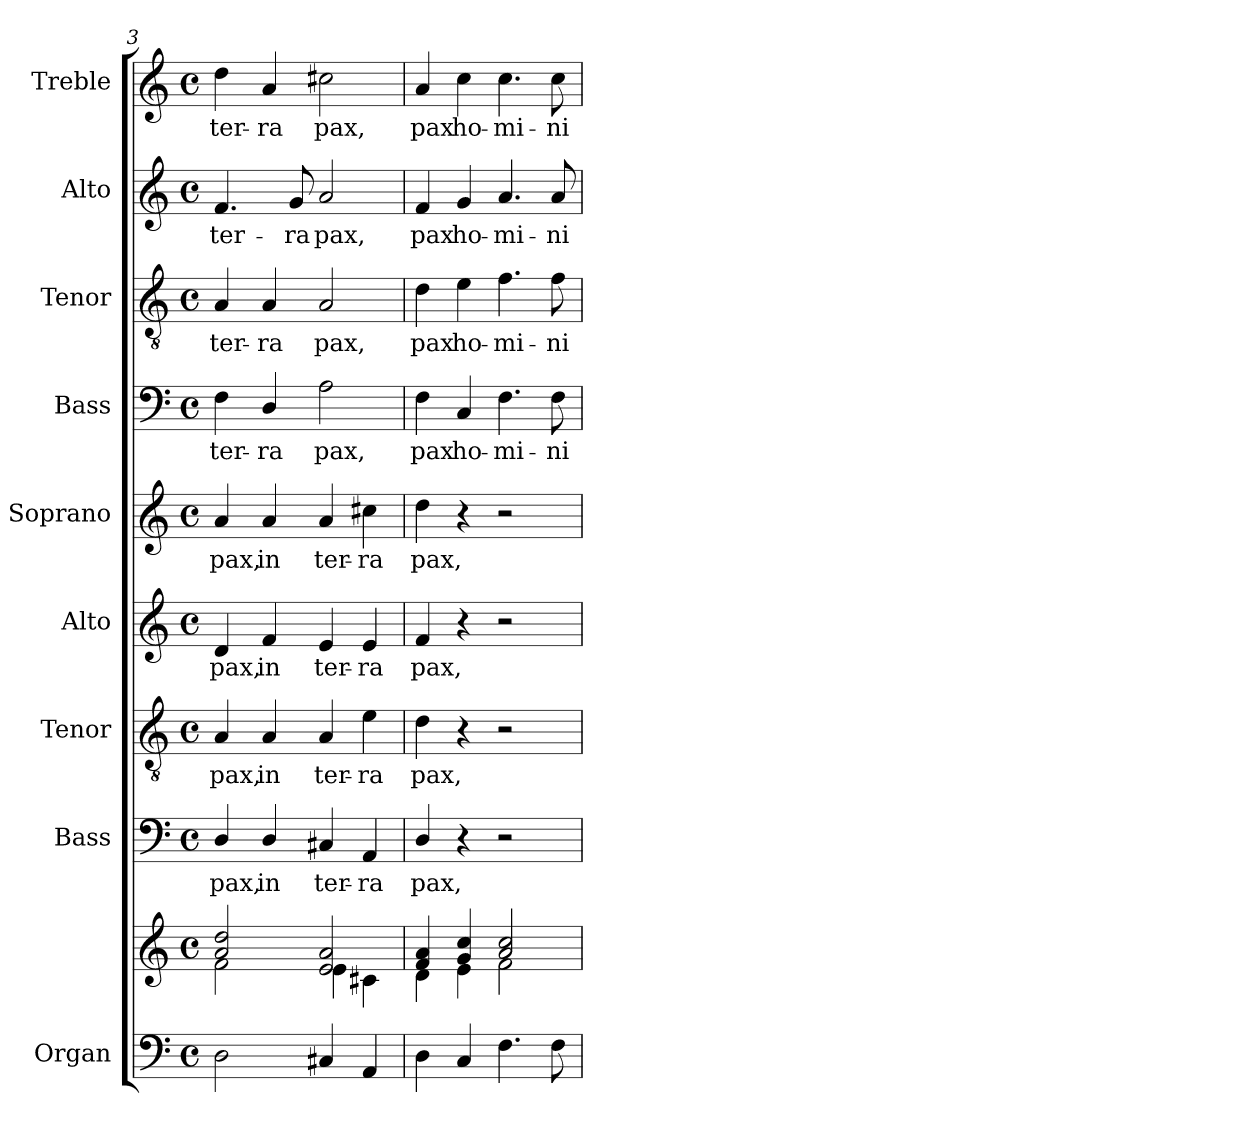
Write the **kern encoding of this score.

**kern	**kern	**kern	**text	**kern	**text	**kern	**text	**kern	**text	**kern	**text	**kern	**text	**kern	**text	**kern	**text
*part9	*part9	*part8	*part8	*part7	*part7	*part6	*part6	*part5	*part5	*part4	*part4	*part3	*part3	*part2	*part2	*part1	*part1
*staff10	*staff9	*staff8	*staff8	*staff7	*staff7	*staff6	*staff6	*staff5	*staff5	*staff4	*staff4	*staff3	*staff3	*staff2	*staff2	*staff1	*staff1
*I"Organ	*	*I"Bass	*	*I"Tenor	*	*I"Alto	*	*I"Soprano	*	*I"Bass	*	*I"Tenor	*	*I"Alto	*	*I"Treble	*
*I'Org.	*	*I'B.	*	*I'T.	*	*I'A.	*	*I'S.	*	*I'B.	*	*I'T.	*	*I'A.	*	*I'Tr.	*
*clefF4	*clefG2	*clefF4	*	*clefGv2	*	*clefG2	*	*clefG2	*	*clefF4	*	*clefGv2	*	*clefG2	*	*clefG2	*
*	*	*	*	*ITrd7c12	*	*	*	*	*	*	*	*ITrd7c12	*	*	*	*	*
*k[]	*k[]	*k[]	*	*k[]	*	*k[]	*	*k[]	*	*k[]	*	*k[]	*	*k[]	*	*k[]	*
*C:	*C:	*C:	*	*C:	*	*C:	*	*C:	*	*C:	*	*C:	*	*C:	*	*C:	*
*M4/4	*M4/4	*M4/4	*	*M4/4	*	*M4/4	*	*M4/4	*	*M4/4	*	*M4/4	*	*M4/4	*	*M4/4	*
*met(c)	*met(c)	*met(c)	*	*met(c)	*	*met(c)	*	*met(c)	*	*met(c)	*	*met(c)	*	*met(c)	*	*met(c)	*
=3	=3	=3	=3	=3	=3	=3	=3	=3	=3	=3	=3	=3	=3	=3	=3	=3	=3
*	*^	*	*	*	*	*	*	*	*	*	*	*	*	*	*	*	*
!	!	!	!	!LO:LY:b:color=#000000	!	!	!	!	!	!	!	!	!	!	!	!	!	!
!	!	!	!	!	!	!LO:LY:b:color=#000000	!	!	!	!	!	!	!	!	!	!	!	!
!	!	!	!	!	!	!	!	!LO:LY:b:color=#000000	!	!	!	!	!	!	!	!	!	!
!	!	!	!	!	!	!	!	!	!	!LO:LY:b:color=#000000	!	!	!	!	!	!	!	!
!	!	!	!	!	!	!	!	!	!	!	!	!LO:LY:b:color=#000000	!	!	!	!	!	!
!	!	!	!	!	!	!	!	!	!	!	!	!	!	!LO:LY:b:color=#000000	!	!	!	!
!	!	!	!	!	!	!	!	!	!	!	!	!	!	!	!	!LO:LY:b:color=#000000	!	!
!	!	!	!	!	!	!	!	!	!	!	!	!	!	!	!	!	!	!LO:LY:b:color=#000000
2Di\	2ai/ 2ddi	2fi\	4Di/	pax,	4AAi/	pax,	4di/	pax,	4ai/	pax,	4Fi\	ter-	4AAi/	ter-	4.fi/	ter-	4ddi\	ter-
!	!	!	!	!LO:LY:b:color=#000000	!	!	!	!	!	!	!	!	!	!	!	!	!	!
!	!	!	!	!	!	!LO:LY:b:color=#000000	!	!	!	!	!	!	!	!	!	!	!	!
!	!	!	!	!	!	!	!	!LO:LY:b:color=#000000	!	!	!	!	!	!	!	!	!	!
!	!	!	!	!	!	!	!	!	!	!LO:LY:b:color=#000000	!	!	!	!	!	!	!	!
!	!	!	!	!	!	!	!	!	!	!	!	!LO:LY:b:color=#000000	!	!	!	!	!	!
!	!	!	!	!	!	!	!	!	!	!	!	!	!	!LO:LY:b:color=#000000	!	!	!	!
!	!	!	!	!	!	!	!	!	!	!	!	!	!	!	!	!	!	!LO:LY:b:color=#000000
.	.	.	4Di/	in	4AAi/	in	4fi/	in	4ai/	in	4Di/	-ra	4AAi/	-ra	.	.	4ai/	-ra
!	!	!	!	!	!	!	!	!	!	!	!	!	!	!	!	!LO:LY:b:color=#000000	!	!
.	.	.	.	.	.	.	.	.	.	.	.	.	.	.	8gi/	-ra	.	.
!	!	!	!	!LO:LY:b:color=#000000	!	!	!	!	!	!	!	!	!	!	!	!	!	!
!	!	!	!	!	!	!LO:LY:b:color=#000000	!	!	!	!	!	!	!	!	!	!	!	!
!	!	!	!	!	!	!	!	!LO:LY:b:color=#000000	!	!	!	!	!	!	!	!	!	!
!	!	!	!	!	!	!	!	!	!	!LO:LY:b:color=#000000	!	!	!	!	!	!	!	!
!	!	!	!	!	!	!	!	!	!	!	!	!LO:LY:b:color=#000000	!	!	!	!	!	!
!	!	!	!	!	!	!	!	!	!	!	!	!	!	!LO:LY:b:color=#000000	!	!	!	!
!	!	!	!	!	!	!	!	!	!	!	!	!	!	!	!	!LO:LY:b:color=#000000	!	!
!	!	!	!	!	!	!	!	!	!	!	!	!	!	!	!	!	!	!LO:LY:b:color=#000000
4C#Xi/	2ei/ 2ai	4ei\	4C#Xi/	ter-	4AAi/	ter-	4ei/	ter-	4ai/	ter-	2Ai\	pax,	2AAi/	pax,	2ai/	pax,	2cc#Xi\	pax,
!	!	!	!	!LO:LY:b:color=#000000	!	!	!	!	!	!	!	!	!	!	!	!	!	!
!	!	!	!	!	!	!LO:LY:b:color=#000000	!	!	!	!	!	!	!	!	!	!	!	!
!	!	!	!	!	!	!	!	!LO:LY:b:color=#000000	!	!	!	!	!	!	!	!	!	!
!	!	!	!	!	!	!	!	!	!	!LO:LY:b:color=#000000	!	!	!	!	!	!	!	!
4AAi/	.	4c#Xi\	4AAi/	-ra	4Ei\	-ra	4ei/	-ra	4cc#Xi\	-ra	.	.	.	.	.	.	.	.
=4	=4	=4	=4	=4	=4	=4	=4	=4	=4	=4	=4	=4	=4	=4	=4	=4	=4	=4
!	!	!	!	!LO:LY:b:color=#000000	!	!	!	!	!	!	!	!	!	!	!	!	!	!
!	!	!	!	!	!	!LO:LY:b:color=#000000	!	!	!	!	!	!	!	!	!	!	!	!
!	!	!	!	!	!	!	!	!LO:LY:b:color=#000000	!	!	!	!	!	!	!	!	!	!
!	!	!	!	!	!	!	!	!	!	!LO:LY:b:color=#000000	!	!	!	!	!	!	!	!
!	!	!	!	!	!	!	!	!	!	!	!	!LO:LY:b:color=#000000	!	!	!	!	!	!
!	!	!	!	!	!	!	!	!	!	!	!	!	!	!LO:LY:b:color=#000000	!	!	!	!
!	!	!	!	!	!	!	!	!	!	!	!	!	!	!	!	!LO:LY:b:color=#000000	!	!
!	!	!	!	!	!	!	!	!	!	!	!	!	!	!	!	!	!	!LO:LY:b:color=#000000
4Di\	4fi/ 4ai	4di\	4Di/	pax,	4Di\	pax,	4fi/	pax,	4ddi\	pax,	4Fi\	pax	4Di\	pax	4fi/	pax	4ai/	pax
!	!	!	!	!	!	!	!	!	!	!	!	!LO:LY:b:color=#000000	!	!	!	!	!	!
!	!	!	!	!	!	!	!	!	!	!	!	!	!	!LO:LY:b:color=#000000	!	!	!	!
!	!	!	!	!	!	!	!	!	!	!	!	!	!	!	!	!LO:LY:b:color=#000000	!	!
!	!	!	!	!	!	!	!	!	!	!	!	!	!	!	!	!	!	!LO:LY:b:color=#000000
4Ci/	4gi/ 4cci	4ei\	4r	.	4r	.	4r	.	4r	.	4Ci/	ho-	4Ei\	ho-	4gi/	ho-	4cci\	ho-
!	!	!	!	!	!	!	!	!	!	!	!	!LO:LY:b:color=#000000	!	!	!	!	!	!
!	!	!	!	!	!	!	!	!	!	!	!	!	!	!LO:LY:b:color=#000000	!	!	!	!
!	!	!	!	!	!	!	!	!	!	!	!	!	!	!	!	!LO:LY:b:color=#000000	!	!
!	!	!	!	!	!	!	!	!	!	!	!	!	!	!	!	!	!	!LO:LY:b:color=#000000
4.Fi\	2ai/ 2cci	2fi\	2r	.	2r	.	2r	.	2r	.	4.Fi\	-mi-	4.Fi\	-mi-	4.ai/	-mi-	4.cci\	-mi-
!	!	!	!	!	!	!	!	!	!	!	!	!LO:LY:b:color=#000000	!	!	!	!	!	!
!	!	!	!	!	!	!	!	!	!	!	!	!	!	!LO:LY:b:color=#000000	!	!	!	!
!	!	!	!	!	!	!	!	!	!	!	!	!	!	!	!	!LO:LY:b:color=#000000	!	!
!	!	!	!	!	!	!	!	!	!	!	!	!	!	!	!	!	!	!LO:LY:b:color=#000000
8Fi\	.	.	.	.	.	.	.	.	.	.	8Fi\	-ni-	8Fi\	-ni-	8ai/	-ni-	8cci\	-ni-
*	*v	*v	*	*	*	*	*	*	*	*	*	*	*	*	*	*	*	*
=	=	=	=	=	=	=	=	=	=	=	=	=	=	=	=	=	=
*-	*-	*-	*-	*-	*-	*-	*-	*-	*-	*-	*-	*-	*-	*-	*-	*-	*-
